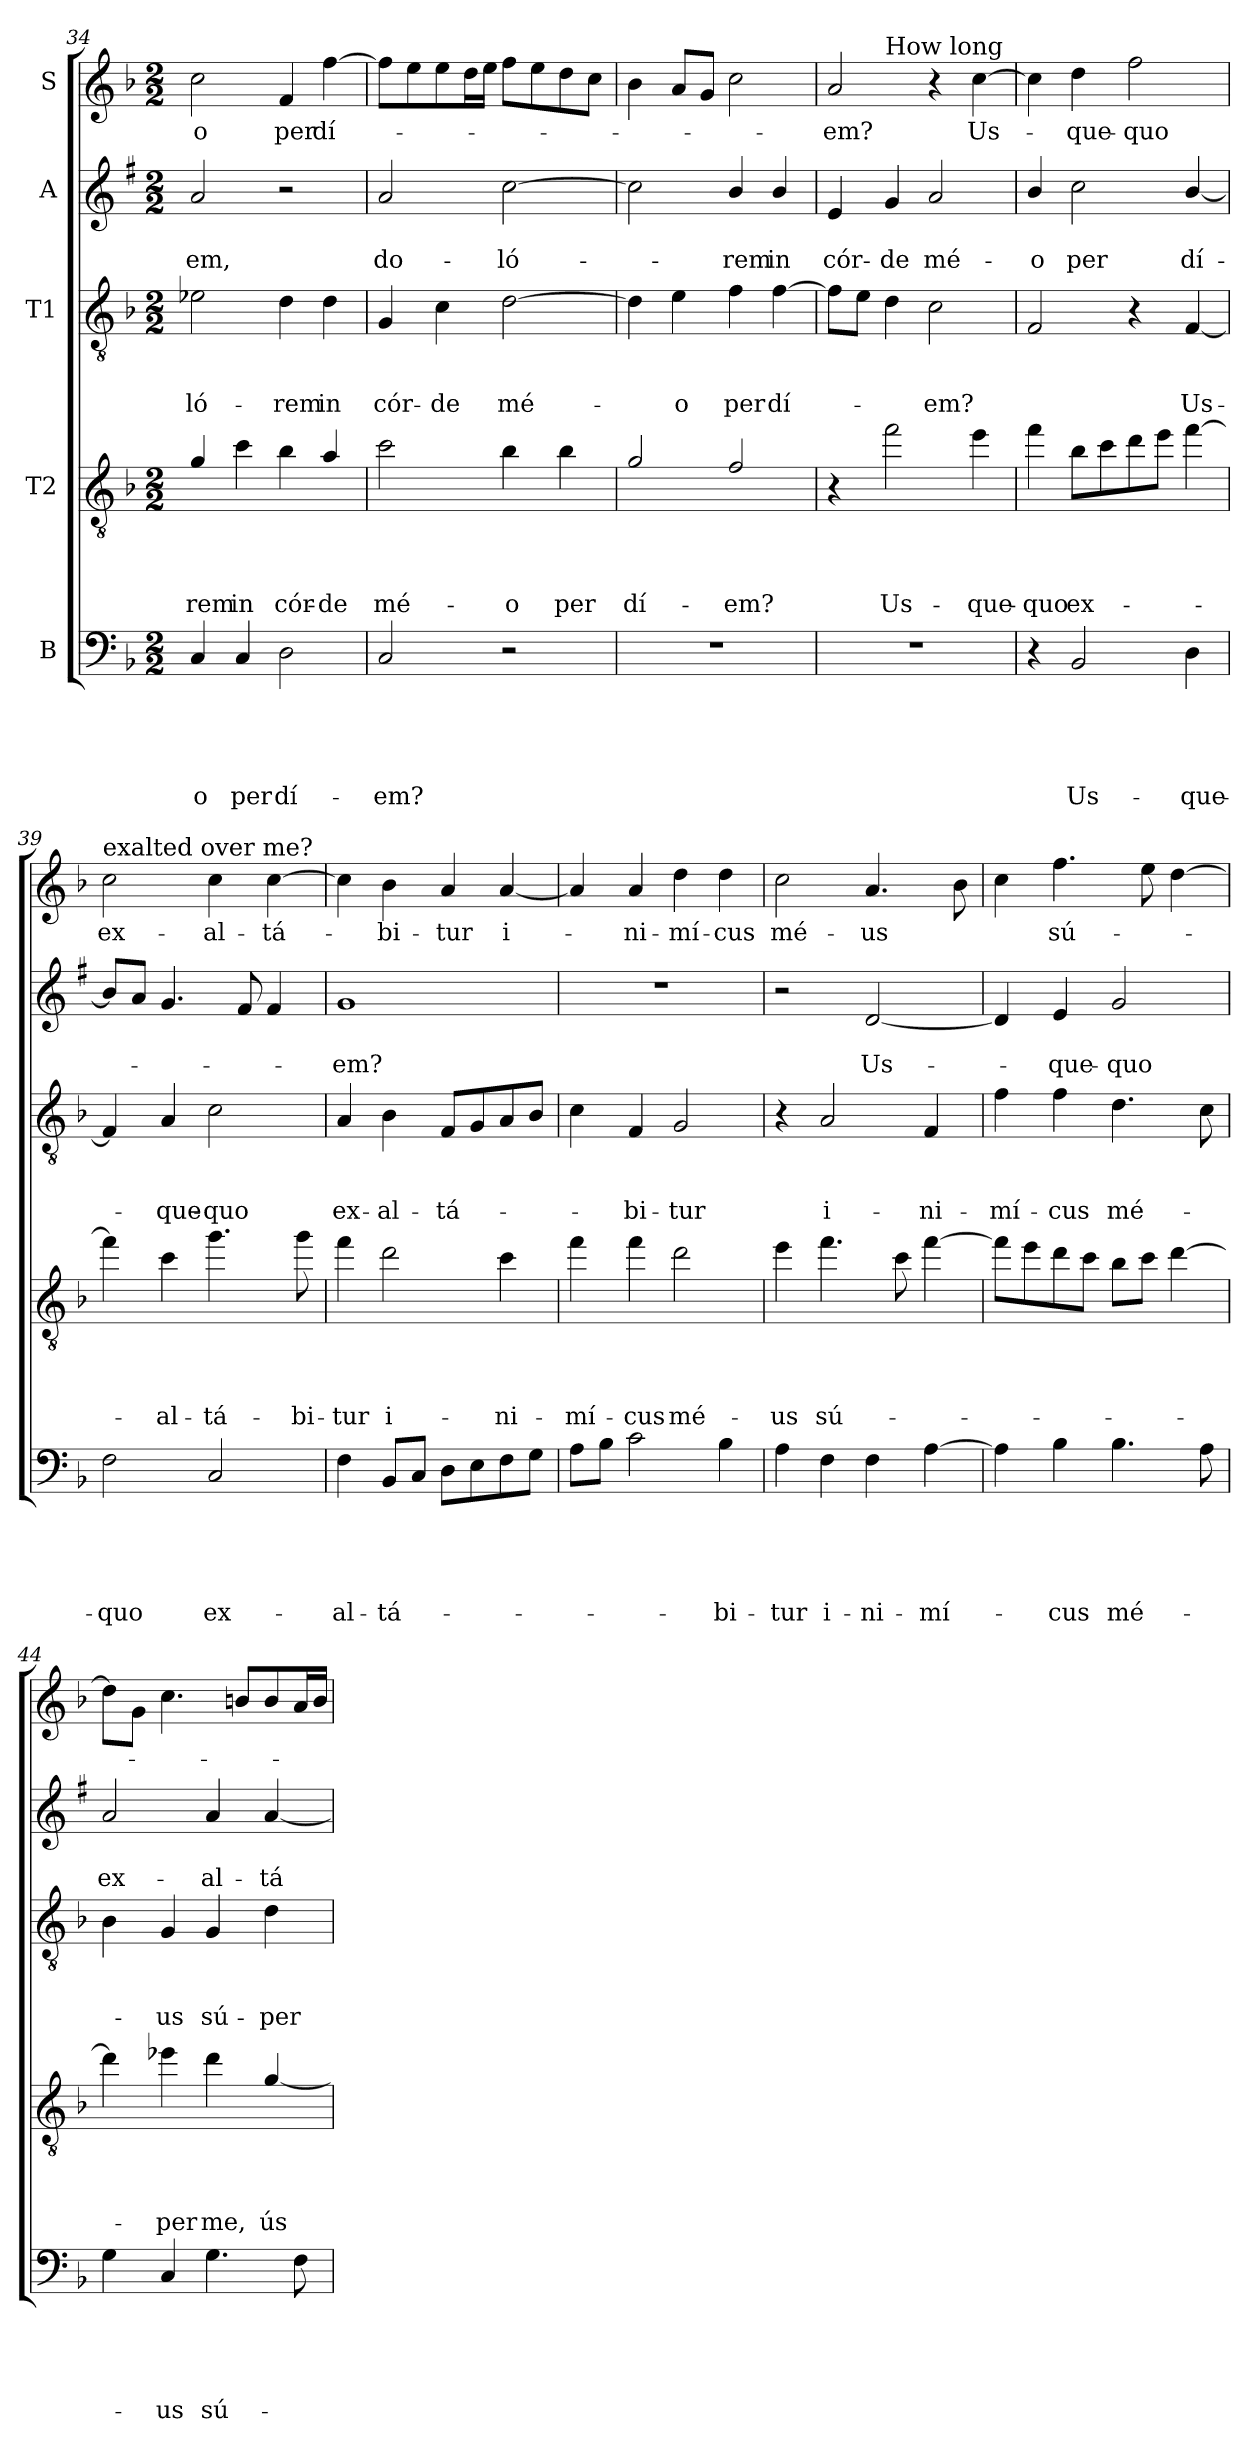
**kern	**text	**text	**text	**text	**text	**kern	**text	**text	**text	**text	**kern	**text	**text	**text	**kern	**text	**text	**kern	**text
*part5	*part5	*part5	*part5	*part5	*part5	*part4	*part4	*part4	*part4	*part4	*part3	*part3	*part3	*part3	*part2	*part2	*part2	*part1	*part1
*staff5	*staff5	*staff5	*staff5	*staff5	*staff5	*staff4	*staff4	*staff4	*staff4	*staff4	*staff3	*staff3	*staff3	*staff3	*staff2	*staff2	*staff2	*staff1	*staff1
*I"B	*	*	*	*	*	*I"T2	*	*	*	*	*I"T1	*	*	*	*I"A	*	*	*I"S	*
*clefF4	*	*	*	*	*	*clefGv2	*	*	*	*	*clefGv2	*	*	*	*clefG2	*	*	*clefG2	*
*	*	*	*	*	*	*ITrd8c14	*	*	*	*	*	*	*	*	*ITrd1c2	*	*	*	*
*k[b-]	*	*	*	*	*	*k[b-]	*	*	*	*	*k[b-]	*	*	*	*k[b-]	*	*	*k[b-]	*
*F:	*	*	*	*	*	*F:	*	*	*	*	*F:	*	*	*	*F:	*	*	*F:	*
*M2/2	*	*	*	*	*	*M2/2	*	*	*	*	*M2/2	*	*	*	*M2/2	*	*	*M2/2	*
=34	=34	=34	=34	=34	=34	=34	=34	=34	=34	=34	=34	=34	=34	=34	=34	=34	=34	=34	=34
!	!	!	!	!	!LO:LY:b	!	!	!	!	!LO:LY:b	!	!	!	!LO:LY:b	!	!	!LO:LY:b	!	!LO:LY:b
4C/	.	.	.	.	-o	4G/	.	.	.	-rem	2e-X\	.	.	-ló-	2g/	.	-em,	2cc\	-o
!	!	!	!	!	!LO:LY:b	!	!	!	!	!LO:LY:b	!	!	!	!	!	!	!	!	!
4C/	.	.	.	.	per	4c\	.	.	.	in	.	.	.	.	.	.	.	.	.
!	!	!	!	!	!LO:LY:b	!	!	!	!	!LO:LY:b	!	!	!	!LO:LY:b	!	!	!	!	!LO:LY:b
2D\	.	.	.	.	dí-	4B-\	.	.	.	cór-	4d\	.	.	-rem	2r	.	.	4f/	per
!	!	!	!	!	!	!	!	!	!	!LO:LY:b	!	!	!	!LO:LY:b	!	!	!	!	!LO:LY:b
.	.	.	.	.	.	4A/	.	.	.	-de	4d\	.	.	in	.	.	.	[4ff\	dí-
=35	=35	=35	=35	=35	=35	=35	=35	=35	=35	=35	=35	=35	=35	=35	=35	=35	=35	=35	=35
!	!	!	!	!	!LO:LY:b	!	!	!	!	!LO:LY:b	!	!	!	!LO:LY:b	!	!	!LO:LY:b	!	!
2C/	.	.	.	.	-em?	2c\	.	.	.	mé-	4G/	.	.	cór-	2g/	.	do-	8ff\L]	.
.	.	.	.	.	.	.	.	.	.	.	.	.	.	.	.	.	.	8ee\	.
!	!	!	!	!	!	!	!	!	!	!	!	!	!	!LO:LY:b	!	!	!	!	!
.	.	.	.	.	.	.	.	.	.	.	4c\	.	.	-de	.	.	.	8ee\	.
.	.	.	.	.	.	.	.	.	.	.	.	.	.	.	.	.	.	16dd\L	.
.	.	.	.	.	.	.	.	.	.	.	.	.	.	.	.	.	.	16ee\JJ	.
!	!	!	!	!	!	!	!	!	!	!LO:LY:b	!	!	!	!LO:LY:b	!	!	!LO:LY:b	!	!
2r	.	.	.	.	.	4B-\	.	.	.	-o	[2d\	.	.	mé-	[2b-\	.	-ló-	8ff\L	.
.	.	.	.	.	.	.	.	.	.	.	.	.	.	.	.	.	.	8ee\	.
!	!	!	!	!	!	!	!	!	!	!LO:LY:b	!	!	!	!	!	!	!	!	!
.	.	.	.	.	.	4B-\	.	.	.	per	.	.	.	.	.	.	.	8dd\	.
.	.	.	.	.	.	.	.	.	.	.	.	.	.	.	.	.	.	8cc\J	.
!!LO:PB:g=z
=36	=36	=36	=36	=36	=36	=36	=36	=36	=36	=36	=36	=36	=36	=36	=36	=36	=36	=36	=36
!	!	!	!	!	!	!	!	!	!	!LO:LY:b	!	!	!	!	!	!	!	!	!
1r	.	.	.	.	.	2G/	.	.	.	dí-	4d\]	.	.	.	2b-\]	.	.	4b-\	.
!	!	!	!	!	!	!	!	!	!	!	!	!	!	!LO:LY:b	!	!	!	!	!
.	.	.	.	.	.	.	.	.	.	.	4e\	.	.	-o	.	.	.	8a/L	.
.	.	.	.	.	.	.	.	.	.	.	.	.	.	.	.	.	.	8g/J	.
!	!	!	!	!	!	!	!	!	!	!LO:LY:b	!	!	!	!LO:LY:b	!	!	!LO:LY:b	!	!
.	.	.	.	.	.	2F/	.	.	.	-em?	4f\	.	.	per	4a/	.	-rem	2cc\	.
!	!	!	!	!	!	!	!	!	!	!	!	!	!	!LO:LY:b	!	!	!LO:LY:b	!	!
.	.	.	.	.	.	.	.	.	.	.	[4f\	.	.	dí-	4a/	.	in	.	.
=37	=37	=37	=37	=37	=37	=37	=37	=37	=37	=37	=37	=37	=37	=37	=37	=37	=37	=37	=37
!	!	!	!	!	!	!	!	!	!	!	!	!	!	!	!	!	!LO:LY:b	!	!LO:LY:b
*	*	*	*	*	*	*	*	*	*	*	*	*	*	*	*	*	*	*^	*
1r	.	.	.	.	.	4r	.	.	.	.	8f\L]	.	.	.	4d/	.	cór-	2a/	4ryy	-em?
.	.	.	.	.	.	.	.	.	.	.	8e\J	.	.	.	.	.	.	.	.	.
!	!	!	!	!	!	!	!	!	!	!	!	!	!	!	!	!	!	!	!LO:TX:a:t=How long	!
!	!	!	!	!	!	!	!	!	!	!LO:LY:b	!	!	!	!	!	!	!LO:LY:b	!	!	!
.	.	.	.	.	.	2f\	.	.	.	Us-	4d\	.	.	.	4f/	.	-de	.	2.ryy	.
!	!	!	!	!	!	!	!	!	!	!	!	!	!	!LO:LY:b	!	!	!LO:LY:b	!	!	!
.	.	.	.	.	.	.	.	.	.	.	2c\	.	.	-em?	2g/	.	mé-	4r	.	.
!	!	!	!	!	!	!	!	!	!	!LO:LY:b	!	!	!	!	!	!	!	!	!	!LO:LY:b
.	.	.	.	.	.	4e\	.	.	.	-que-	.	.	.	.	.	.	.	[4cc\	.	Us-
=38	=38	=38	=38	=38	=38	=38	=38	=38	=38	=38	=38	=38	=38	=38	=38	=38	=38	=38	=38	=38
!	!	!	!	!	!	!	!	!	!	!	!	!	!	!	!	!	!	!LO:TX:a:t=shall my enemy be	!	!
!	!	!	!	!	!	!	!	!	!	!LO:LY:b	!	!	!	!	!	!	!LO:LY:b	!	!	!
*	*	*	*	*	*	*	*	*	*	*	*	*	*	*	*	*	*	*v	*v	*
4r	.	.	.	.	.	4f\	.	.	.	-quo	2F/	.	.	.	4a/	.	-o	4cc\]	.
!	!	!	!	!	!LO:LY:b	!	!	!	!	!LO:LY:b	!	!	!	!	!	!	!LO:LY:b	!	!LO:LY:b
2BB-/	.	.	.	.	Us-	8B-\L	.	.	.	ex-	.	.	.	.	2b-\	.	per	4dd\	-que-
.	.	.	.	.	.	8c\	.	.	.	.	.	.	.	.	.	.	.	.	.
!	!	!	!	!	!	!	!	!	!	!	!	!	!	!	!	!	!	!	!LO:LY:b
.	.	.	.	.	.	8d\	.	.	.	.	4r	.	.	.	.	.	.	2ff\	-quo
.	.	.	.	.	.	8e\J	.	.	.	.	.	.	.	.	.	.	.	.	.
!	!	!	!	!	!LO:LY:b	!	!	!	!	!	!	!	!	!LO:LY:b	!	!	!LO:LY:b	!	!
4D\	.	.	.	.	-que-	[4f\	.	.	.	.	[4F/	.	.	Us-	[4a/	.	dí-	.	.
=39	=39	=39	=39	=39	=39	=39	=39	=39	=39	=39	=39	=39	=39	=39	=39	=39	=39	=39	=39
!	!	!	!	!	!	!	!	!	!	!	!	!	!	!	!	!	!	!LO:TX:a:t=exalted over me?	!
!	!	!	!	!	!LO:LY:b	!	!	!	!	!	!	!	!	!	!	!	!	!	!LO:LY:b
2F\	.	.	.	.	-quo	4f\]	.	.	.	.	4F/]	.	.	.	8a/L]	.	.	2cc\	ex-
.	.	.	.	.	.	.	.	.	.	.	.	.	.	.	8g/J	.	.	.	.
!	!	!	!	!	!	!	!	!	!	!LO:LY:b	!	!	!	!LO:LY:b	!	!	!	!	!
.	.	.	.	.	.	4c\	.	.	.	-al-	4A/	.	.	-que-	4.f/	.	.	.	.
!	!	!	!	!	!LO:LY:b	!	!	!	!	!LO:LY:b	!	!	!	!LO:LY:b	!	!	!	!	!LO:LY:b
2C/	.	.	.	.	ex-	4.g\	.	.	.	-tá-	2c\	.	.	-quo	.	.	.	4cc\	-al-
.	.	.	.	.	.	.	.	.	.	.	.	.	.	.	8e/	.	.	.	.
!	!	!	!	!	!	!	!	!	!	!	!	!	!	!	!	!	!	!	!LO:LY:b
.	.	.	.	.	.	.	.	.	.	.	.	.	.	.	4e/	.	.	[4cc\	-tá-
!	!	!	!	!	!	!	!	!	!	!LO:LY:b	!	!	!	!	!	!	!	!	!
.	.	.	.	.	.	8g\	.	.	.	-bi-	.	.	.	.	.	.	.	.	.
=40	=40	=40	=40	=40	=40	=40	=40	=40	=40	=40	=40	=40	=40	=40	=40	=40	=40	=40	=40
!	!	!	!	!	!LO:LY:b	!	!	!	!	!LO:LY:b	!	!	!	!LO:LY:b	!	!	!LO:LY:b	!	!
4F\	.	.	.	.	-al-	4f\	.	.	.	-tur	4A/	.	.	ex-	1f	.	-em?	4cc\]	.
!	!	!	!	!	!LO:LY:b	!	!	!	!	!LO:LY:b	!	!	!	!LO:LY:b	!	!	!	!	!LO:LY:b
8BB-/L	.	.	.	.	-tá-	2d\	.	.	.	i-	4B-\	.	.	-al-	.	.	.	4b-\	-bi-
8C/J	.	.	.	.	.	.	.	.	.	.	.	.	.	.	.	.	.	.	.
!	!	!	!	!	!	!	!	!	!	!	!	!	!	!LO:LY:b	!	!	!	!	!LO:LY:b
8D\L	.	.	.	.	.	.	.	.	.	.	8F/L	.	.	-tá-	.	.	.	4a/	-tur
8E\	.	.	.	.	.	.	.	.	.	.	8G/	.	.	.	.	.	.	.	.
!	!	!	!	!	!	!	!	!	!	!LO:LY:b	!	!	!	!	!	!	!	!	!LO:LY:b
8F\	.	.	.	.	.	4c\	.	.	.	-ni-	8A/	.	.	.	.	.	.	[4a/	i-
8G\J	.	.	.	.	.	.	.	.	.	.	8B-/J	.	.	.	.	.	.	.	.
!!LO:LB:g=z
=41	=41	=41	=41	=41	=41	=41	=41	=41	=41	=41	=41	=41	=41	=41	=41	=41	=41	=41	=41
!	!	!	!	!	!	!	!	!	!	!LO:LY:b	!	!	!	!	!	!	!	!	!
8A\L	.	.	.	.	.	4f\	.	.	.	-mí-	4c\	.	.	.	1r	.	.	4a/]	.
8B-\J	.	.	.	.	.	.	.	.	.	.	.	.	.	.	.	.	.	.	.
!	!	!	!	!	!	!	!	!	!	!LO:LY:b	!	!	!	!LO:LY:b	!	!	!	!	!LO:LY:b
2c\	.	.	.	.	.	4f\	.	.	.	-cus	4F/	.	.	-bi-	.	.	.	4a/	-ni-
!	!	!	!	!	!	!	!	!	!	!LO:LY:b	!	!	!	!LO:LY:b	!	!	!	!	!LO:LY:b
.	.	.	.	.	.	2d\	.	.	.	mé-	2G/	.	.	-tur	.	.	.	4dd\	-mí-
!	!	!	!	!	!LO:LY:b	!	!	!	!	!	!	!	!	!	!	!	!	!	!LO:LY:b
4B-\	.	.	.	.	-bi-	.	.	.	.	.	.	.	.	.	.	.	.	4dd\	-cus
=42	=42	=42	=42	=42	=42	=42	=42	=42	=42	=42	=42	=42	=42	=42	=42	=42	=42	=42	=42
!	!	!	!	!	!LO:LY:b	!	!	!	!	!LO:LY:b	!	!	!	!	!	!	!	!	!LO:LY:b
4A\	.	.	.	.	-tur	4e\	.	.	.	-us	4r	.	.	.	2r	.	.	2cc\	mé-
!	!	!	!	!	!LO:LY:b	!	!	!	!	!LO:LY:b	!	!	!	!LO:LY:b	!	!	!	!	!
4F\	.	.	.	.	i-	4.f\	.	.	.	sú-	2A/	.	.	i-	.	.	.	.	.
!	!	!	!	!	!LO:LY:b	!	!	!	!	!	!	!	!	!	!	!	!LO:LY:b	!	!LO:LY:b
4F\	.	.	.	.	-ni-	.	.	.	.	.	.	.	.	.	[2c/	.	Us-	4.a/	-us
.	.	.	.	.	.	8c\	.	.	.	.	.	.	.	.	.	.	.	.	.
!	!	!	!	!	!LO:LY:b	!	!	!	!	!	!	!	!	!LO:LY:b	!	!	!	!	!
[4A\	.	.	.	.	-mí-	[4f\	.	.	.	.	4F/	.	.	-ni-	.	.	.	.	.
.	.	.	.	.	.	.	.	.	.	.	.	.	.	.	.	.	.	8b-\	.
=43	=43	=43	=43	=43	=43	=43	=43	=43	=43	=43	=43	=43	=43	=43	=43	=43	=43	=43	=43
!	!	!	!	!	!	!	!	!	!	!	!	!	!	!LO:LY:b	!	!	!	!	!
4A\]	.	.	.	.	.	8f\L]	.	.	.	.	4f\	.	.	-mí-	4c/]	.	.	4cc\	.
.	.	.	.	.	.	8e\	.	.	.	.	.	.	.	.	.	.	.	.	.
!	!	!	!	!	!LO:LY:b	!	!	!	!	!	!	!	!	!LO:LY:b	!	!	!LO:LY:b	!	!LO:LY:b
4B-\	.	.	.	.	-cus	8d\	.	.	.	.	4f\	.	.	-cus	4d/	.	-que-	4.ff\	sú-
.	.	.	.	.	.	8c\J	.	.	.	.	.	.	.	.	.	.	.	.	.
!	!	!	!	!	!LO:LY:b	!	!	!	!	!	!	!	!	!LO:LY:b	!	!	!LO:LY:b	!	!
4.B-\	.	.	.	.	mé-	8B-\L	.	.	.	.	4.d\	.	.	mé-	2f/	.	-quo	.	.
.	.	.	.	.	.	8c\J	.	.	.	.	.	.	.	.	.	.	.	8ee\	.
.	.	.	.	.	.	[4d\	.	.	.	.	.	.	.	.	.	.	.	[4dd\	.
8A\	.	.	.	.	.	.	.	.	.	.	8c\	.	.	.	.	.	.	.	.
=44	=44	=44	=44	=44	=44	=44	=44	=44	=44	=44	=44	=44	=44	=44	=44	=44	=44	=44	=44
!	!	!	!	!	!	!	!	!	!	!	!	!	!	!	!	!	!LO:LY:b	!	!
4G\	.	.	.	.	.	4d\]	.	.	.	.	4B-\	.	.	.	2g/	.	ex-	8dd\L]	.
.	.	.	.	.	.	.	.	.	.	.	.	.	.	.	.	.	.	8g\J	.
!	!	!	!	!	!LO:LY:b	!	!	!	!	!LO:LY:b	!	!	!	!LO:LY:b	!	!	!	!	!
4C/	.	.	.	.	-us	4e-X\	.	.	.	-per	4G/	.	.	-us	.	.	.	4.cc\	.
!	!	!	!	!	!LO:LY:b	!	!	!	!	!LO:LY:b	!	!	!	!LO:LY:b	!	!	!LO:LY:b	!	!
4.G\	.	.	.	.	sú-	4d\	.	.	.	me,	4G/	.	.	sú-	4g/	.	-al-	.	.
.	.	.	.	.	.	.	.	.	.	.	.	.	.	.	.	.	.	8b/L	.
!	!	!	!	!	!	!	!	!	!	!LO:LY:b	!	!	!	!LO:LY:b	!	!	!LO:LY:b	!	!
.	.	.	.	.	.	[4G/	.	.	.	ús-	4d\	.	.	-per	[4g/	.	-tá-	8b/	.
8F\	.	.	.	.	.	.	.	.	.	.	.	.	.	.	.	.	.	16a/L	.
.	.	.	.	.	.	.	.	.	.	.	.	.	.	.	.	.	.	16b/JJ	.
=	=	=	=	=	=	=	=	=	=	=	=	=	=	=	=	=	=	=	=
*-	*-	*-	*-	*-	*-	*-	*-	*-	*-	*-	*-	*-	*-	*-	*-	*-	*-	*-	*-
